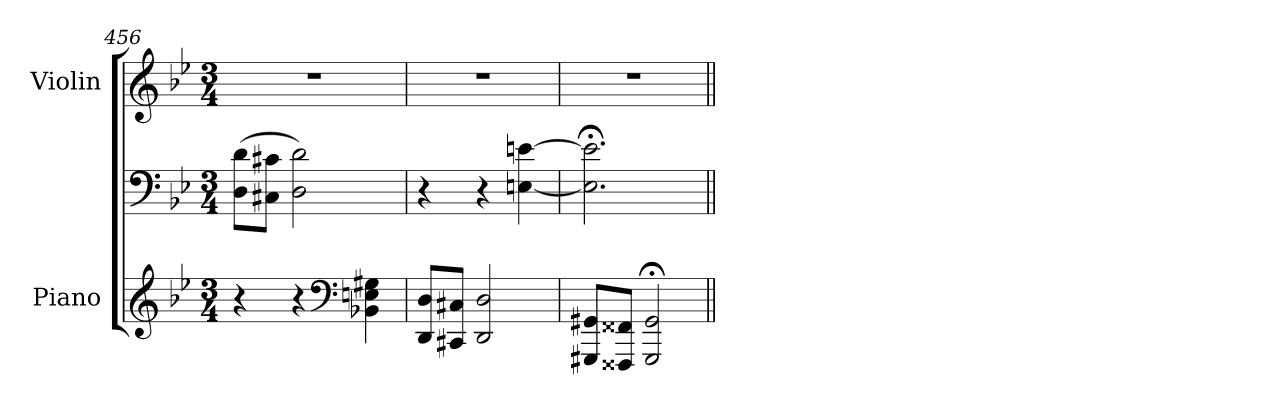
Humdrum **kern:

**kern	**kern	**kern
*part2	*part2	*part1
*staff3	*staff2	*staff1
*I"Piano	*	*I"Violin
*I'Pno.	*	*I'Vln.
!!LO:LB:g=z
*clefG2	*clefF4	*clefG2
*k[b-e-]	*k[b-e-]	*k[b-e-]
*M3/4	*M3/4	*M3/4
=456	=456	=456
4r	(8D\ 8d\L	2.r
.	8C#X\ 8c#X\J	.
4r	2D\ 2d\)	.
*clefF4	*	*
4BB-X\ 4En\ 4G#X\	.	.
=457	=457	=457
8DD/ 8D/L	4r	2.r
8CC#X/ 8C#X/J	.	.
2DD/ 2D/	4r	.
.	[4En\ [4en\	.
=458	=458	=458
*	*	*MM50
8GGG#X/ 8GG#X/L	2.E\];< 2.e\];<	2.r
8FFF##X/ 8FF##X/J	.	.
2GGG#/;< 2GG#/;<	.	.
=||	=||	=||
*-	*-	*-
